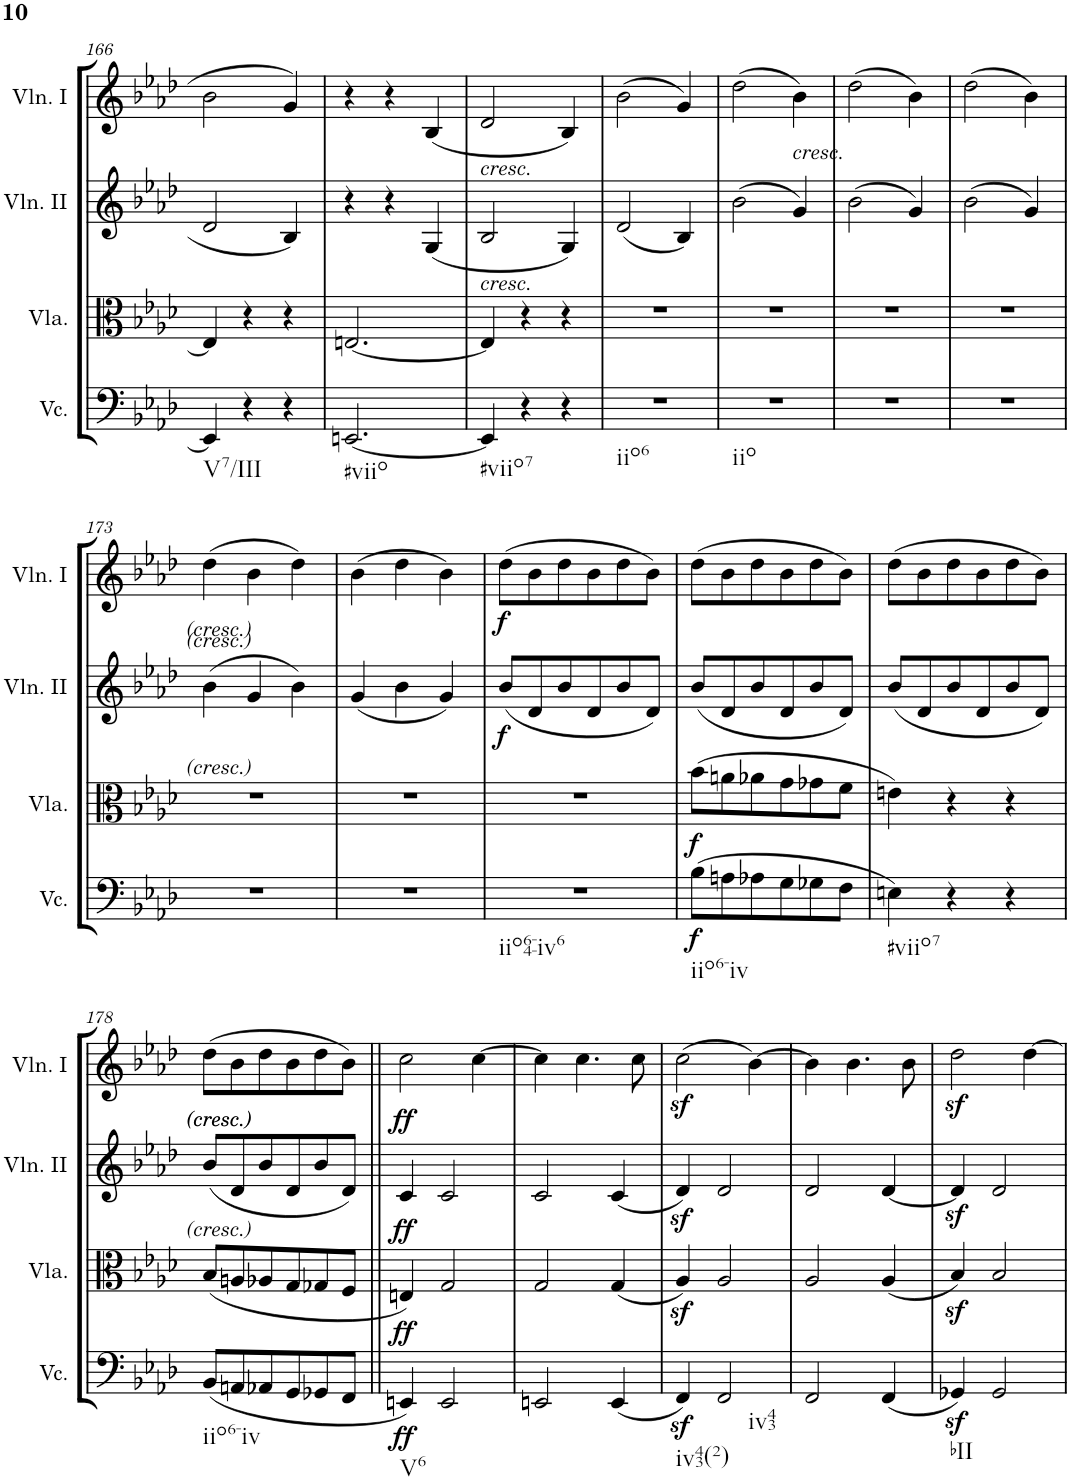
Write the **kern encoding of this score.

**kern	**dynam	**kern	**dynam	**kern	**dynam	**kern	**dynam
*part4	*part4	*part3	*part3	*part2	*part2	*part1	*part1
*staff4	*staff4	*staff3	*staff3	*staff2	*staff2	*staff1	*staff1
*I"Violoncello	*	*I"Viola	*	*I"Violino II	*	*I"Violino I	*
*I'Vc.	*	*I'Vla.	*	*I'Vln. II	*	*I'Vln. I	*
!!LO:PB:g=z
*clefF4	*	*clefC3	*	*clefG2	*	*clefG2	*
*k[b-e-a-d-]	*	*k[b-e-a-d-]	*	*k[b-e-a-d-]	*	*k[b-e-a-d-]	*
*M3/4	*	*M3/4	*	*M3/4	*	*M3/4	*
=166	=166	=166	=166	=166	=166	=166	=166
!LO:TX:b:t=V7/III	!	!	!	!	!	!	!
4EE-/]	.	4E-/]	.	2d-/	.	2b-\	.
4r	.	4r	.	.	.	.	.
4r	.	4r	.	4B-/	.	4g/	.
=167	=167	=167	=167	=167	=167	=167	=167
!LO:TX:b:t=#viio	!	!	!	!	!	!	!
[2.EEn/	.	[2.En/	.	4r	.	4r	.
.	.	.	.	4r	.	4r	.
.	.	.	.	(4G/	.	(4B-/	.
=168	=168	=168	=168	=168	=168	=168	=168
!	!	!	!	!	!	!LO:TX:b:i:t=cresc.	!
!	!	!	!	!LO:TX:b:i:t=cresc.	!	!	!
!LO:TX:b:t=#viio7	!	!	!	!	!	!	!
4EE/]	.	4E/]	.	2B-/	.	2d-/	.
4r	.	4r	.	.	.	.	.
4r	.	4r	.	4G/)	.	4B-/)	.
=169	=169	=169	=169	=169	=169	=169	=169
!LO:TX:b:t=iio6	!	!	!	!	!	!	!
2.r	.	2.r	.	(2d-/	.	(2b-\	.
.	.	.	.	4B-/)	.	4g/)	.
=170	=170	=170	=170	=170	=170	=170	=170
!LO:TX:b:t=iio	!	!	!	!	!	!	!
2.r	.	2.r	.	(2b-\	.	(2dd-\	.
!	!	!	!	!	!	!LO:TX:b:i:t=cresc.	!
.	.	.	.	4g/)	.	4b-\)	.
=171	=171	=171	=171	=171	=171	=171	=171
2.r	.	2.r	.	(2b-\	.	(2dd-\	.
.	.	.	.	4g/)	.	4b-\)	.
=172	=172	=172	=172	=172	=172	=172	=172
2.r	.	2.r	.	(2b-\	.	(2dd-\	.
.	.	.	.	4g/)	.	4b-\)	.
!!LO:LB:g=z
=173	=173	=173	=173	=173	=173	=173	=173
2.r	.	2.r	.	(4b-\	.	(4dd-\	.
.	.	.	.	4g/	.	4b-\	.
.	.	.	.	4b-\)	.	4dd-\)	.
=174	=174	=174	=174	=174	=174	=174	=174
2.r	.	2.r	.	(<4g/	.	(4b-\	.
.	.	.	.	4b-\	.	4dd-\	.
.	.	.	.	4g/)	.	4b-\)	.
=175	=175	=175	=175	=175	=175	=175	=175
!LO:TX:b:t=iio64-iv6	!	!	!	!	!	!	!
!	!	!	!	!	!LO:DY:b	!	!LO:DY:b
2.r	.	2.r	.	(8b-/L	f	(8dd-\L	f
.	.	.	.	8d-/	.	8b-\	.
.	.	.	.	8b-/	.	8dd-\	.
.	.	.	.	8d-/	.	8b-\	.
.	.	.	.	8b-/	.	8dd-\	.
.	.	.	.	8d-/J)	.	8b-\J)	.
=176	=176	=176	=176	=176	=176	=176	=176
!LO:TX:b:t=iio6-iv	!	!	!	!	!	!	!
!	!LO:DY:b	!	!LO:DY:b	!	!	!	!
(8B-\L	f	(8b-\L	f	(8b-/L	.	(8dd-\L	.
8An\	.	8an\	.	8d-/	.	8b-\	.
8A-X\	.	8a-X\	.	8b-/	.	8dd-\	.
8G\	.	8g\	.	8d-/	.	8b-\	.
8G-X\	.	8g-X\	.	8b-/	.	8dd-\	.
8F\J	.	8f\J	.	8d-/J)	.	8b-\J)	.
=177	=177	=177	=177	=177	=177	=177	=177
!LO:TX:b:t=#viio7	!	!	!	!	!	!	!
4En\)	.	4en\)	.	(8b-/L	.	(8dd-\L	.
.	.	.	.	8d-/	.	8b-\	.
4r	.	4r	.	8b-/	.	8dd-\	.
.	.	.	.	8d-/	.	8b-\	.
4r	.	4r	.	8b-/	.	8dd-\	.
.	.	.	.	8d-/J)	.	8b-\J)	.
!!LO:LB:g=z
=178	=178	=178	=178	=178	=178	=178	=178
!LO:TX:b:t=iio6-iv	!	!	!	!	!	!	!
(8BB-/L	.	(8B-/L	.	(8b-/L	.	(8dd-\L	.
8AAn/	.	8An/	.	8d-/	.	8b-\	.
8AA-X/	.	8A-X/	.	8b-/	.	8dd-\	.
8GG/	.	8G/	.	8d-/	.	8b-\	.
8GG-X/	.	8G-X/	.	8b-/	.	8dd-\	.
8FF/J	.	8F/J	.	8d-/J)	.	8b-\J)	.
=179||	=179||	=179||	=179||	=179||	=179||	=179||	=179||
!LO:TX:b:t=V6	!	!	!	!	!	!	!
!	!LO:DY:b	!	!LO:DY:b	!	!LO:DY:b	!	!LO:DY:b
4EEn/)	ff	4En/)	ff	4c/	ff	2cc\	ff
2EE/	.	2G/	.	2c/	.	.	.
.	.	.	.	.	.	[4cc\	.
=180	=180	=180	=180	=180	=180	=180	=180
2EEn/	.	2G/	.	2c/	.	4cc\]	.
.	.	.	.	.	.	4.cc\	.
(4EE/	.	(4G/	.	(4c/	.	.	.
.	.	.	.	.	.	8cc\	.
=181	=181	=181	=181	=181	=181	=181	=181
!LO:TX:b:t=iv43(2)	!	!	!	!	!	!	!
4FFz</)	.	4A-z</)	.	4d-z</)	.	(2ccz<\	.
!LO:TX:b:t=iv43	!	!	!	!	!	!	!
2FF/	.	2A-/	.	2d-/	.	.	.
.	.	.	.	.	.	[4b-\)	.
=182	=182	=182	=182	=182	=182	=182	=182
2FF/	.	2A-/	.	2d-/	.	4b-\]	.
.	.	.	.	.	.	4.b-\	.
(4FF/	.	(4A-/	.	[4d-/	.	.	.
.	.	.	.	.	.	8b-\	.
=183	=183	=183	=183	=183	=183	=183	=183
!LO:TX:b:t=bII	!	!	!	!	!	!	!
4GG-Xz</)	.	4B-z</)	.	4d-z</]	.	2dd-z<\	.
2GG-/	.	2B-/	.	2d-/	.	.	.
.	.	.	.	.	.	[4dd-\	.
=	=	=	=	=	=	=	=
*-	*-	*-	*-	*-	*-	*-	*-
